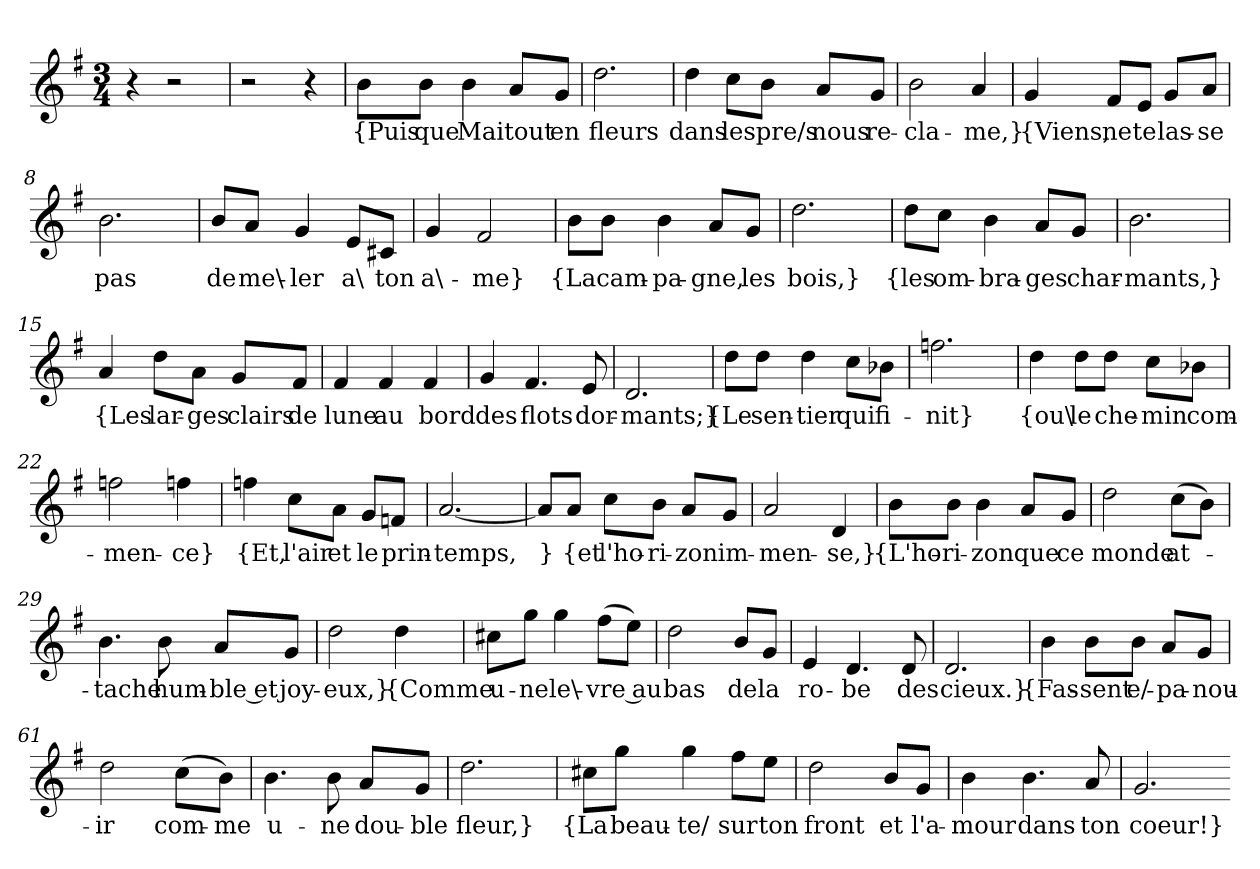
**kern	**text
*part1	*part1
*staff1	*staff1
*clefG2	*
*k[f#]	*
*M3/4	*
=1	=1
4r	.
2r	.
=2	=2
2r	.
4r	.
=3	=3
8b\L	{Puis
8b\J	que
4b	Mai
8a/L	tout
8g/J	en
=4	=4
2.dd	fleurs
=5	=5
4dd	dans
8cc\L	les
8b\J	pre/s
8a/L	nous
8g/J	re-
=6	=6
2b	-cla-
4a	-me,}
=7	=7
4g	{Viens,
8f#/L	ne
8e/J	te
8g/L	las-
8a/J	-se
=8	=8
2.b	pas
=9	=9
8b/L	de
8a/J	me\-
4g	-ler
8e/L	a\
8c#X/J	ton
=10	=10
4g	a\-
2f#	-me}
=11	=11
8b\L	{La
8b\J	cam-
4b	-pa-
8a/L	-gne,
8g/J	les
=12	=12
2.dd	bois,}
=13	=13
8dd\L	{les
8cc\J	om-
4b	-bra-
8a/L	-ges
8g/J	char-
=14	=14
2.b	-mants,}
=15	=15
4a	{Les
8dd\L	lar-
8a\J	-ges
8g/L	clairs
8f#/J	de
=16	=16
4f#	lune
4f#	au
4f#	bord
=17	=17
4g	des
4.f#	flots
8e	dor-
=18	=18
2.d	-mants;}
=19	=19
8dd\L	{Le
8dd\J	sen-
4dd	-tier
8cc\L	qui
8b-X\J	fi-
=20	=20
2.ffn	-nit}
=21	=21
4dd	{ou\
8dd\L	le
8dd\J	che-
8cc\L	-min
8b-X\J	com-
=22	=22
2ffn	-men-
4ffn	-ce}
=23	=23
4ffn	{Et,
8cc\L	l'air
8a\J	et
8g/L	le
8fn/J	prin-
=24	=24
[2.a	-temps,
=25	=25
8a/L]	}
8a/J	{et
8cc\L	l'ho-
8b\J	-ri-
8a/L	-zon
8g/J	im-
=26	=26
2a	-men-
4d	-se,}
=27	=27
8b\L	{L'ho-
8b\J	-ri-
4b	-zon
8a/L	que
8g/J	ce
=28	=28
2dd	monde
(8cc\L	at-
8b\J)	.
=29	=29
4.b	-tache
8b	hum-
8a/L	-ble et
8g/J	joy-
=30	=30
2dd	-eux,}
4dd	{Comme
=31	=31
8cc#X\L	u-
8gg\J	-ne
4gg	le\-
(8ff#\L	-vre au
8ee\J)	.
=32	=32
2dd	bas
8b/L	de
8g/J	la
=33	=33
4e	ro-
4.d	-be
8d	des
=34	=34
2.d	cieux.}
=60	=60
4b	{Fas-
8b\L	-sent
8b\J	e/-
8a/L	-pa-
8g/J	-nou-
=61	=61
2dd	-ir
(8cc\L	com-
8b\J)	-me
=62	=62
4.b	u-
8b	-ne
8a/L	dou-
8g/J	-ble
=63	=63
2.dd	fleur,}
=64	=64
8cc#X\L	{La
8gg\J	beau-
4gg	-te/
8ff#\L	sur
8ee\J	ton
=65	=65
2dd	front
8b/L	et
8g/J	l'a-
=66	=66
4b	-mour
4.b	dans
8a	ton
=67	=67
2.g	coeur!}
=-	=-
*-	*-
